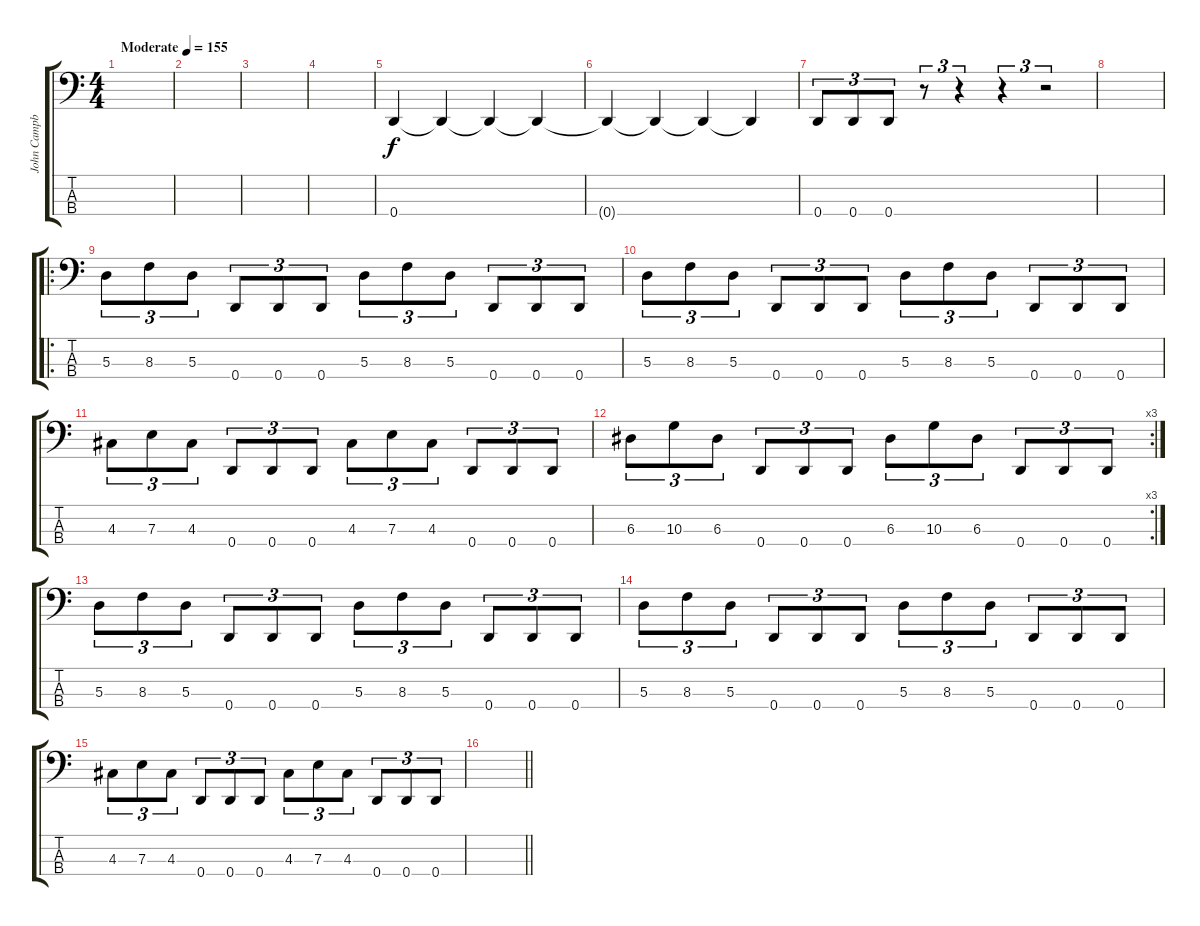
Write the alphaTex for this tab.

\track ("John Campbell" "John Campb") {instrument electricbasspick}
\staff {score tabs}
\tuning (G2 D2 A1 D1) {hide}
\ts (4 4)
\tempo (155 "Moderate")
\clef f4
\ks c
|
|
|
|
0.4.4 0.4{t}.4 0.4{t}.4 0.4{t}.4 |
0.4{t}.4 0.4{t}.4 0.4{t}.4 0.4{t}.4 |
0.4.8{tu (3 2)} 0.4.8{tu (3 2)} 0.4.8{tu (3 2)} r.8{tu (3 2)} r.4{tu (3 2)} r.4{tu (3 2)} r.2{tu (3 2)} |
|
\ro
5.3.8{tu (3 2)} 8.3.8{tu (3 2)} 5.3.8{tu (3 2)} 0.4.8{tu (3 2)} 0.4.8{tu (3 2)} 0.4.8{tu (3 2)} 5.3.8{tu (3 2)} 8.3.8{tu (3 2)} 5.3.8{tu (3 2)} 0.4.8{tu (3 2)} 0.4.8{tu (3 2)} 0.4.8{tu (3 2)} |
5.3.8{tu (3 2)} 8.3.8{tu (3 2)} 5.3.8{tu (3 2)} 0.4.8{tu (3 2)} 0.4.8{tu (3 2)} 0.4.8{tu (3 2)} 5.3.8{tu (3 2)} 8.3.8{tu (3 2)} 5.3.8{tu (3 2)} 0.4.8{tu (3 2)} 0.4.8{tu (3 2)} 0.4.8{tu (3 2)} |
4.3.8{tu (3 2)} 7.3.8{tu (3 2)} 4.3.8{tu (3 2)} 0.4.8{tu (3 2)} 0.4.8{tu (3 2)} 0.4.8{tu (3 2)} 4.3.8{tu (3 2)} 7.3.8{tu (3 2)} 4.3.8{tu (3 2)} 0.4.8{tu (3 2)} 0.4.8{tu (3 2)} 0.4.8{tu (3 2)} |
\rc 3
6.3.8{tu (3 2)} 10.3.8{tu (3 2)} 6.3.8{tu (3 2)} 0.4.8{tu (3 2)} 0.4.8{tu (3 2)} 0.4.8{tu (3 2)} 6.3.8{tu (3 2)} 10.3.8{tu (3 2)} 6.3.8{tu (3 2)} 0.4.8{tu (3 2)} 0.4.8{tu (3 2)} 0.4.8{tu (3 2)} |
5.3.8{tu (3 2)} 8.3.8{tu (3 2)} 5.3.8{tu (3 2)} 0.4.8{tu (3 2)} 0.4.8{tu (3 2)} 0.4.8{tu (3 2)} 5.3.8{tu (3 2)} 8.3.8{tu (3 2)} 5.3.8{tu (3 2)} 0.4.8{tu (3 2)} 0.4.8{tu (3 2)} 0.4.8{tu (3 2)} |
5.3.8{tu (3 2)} 8.3.8{tu (3 2)} 5.3.8{tu (3 2)} 0.4.8{tu (3 2)} 0.4.8{tu (3 2)} 0.4.8{tu (3 2)} 5.3.8{tu (3 2)} 8.3.8{tu (3 2)} 5.3.8{tu (3 2)} 0.4.8{tu (3 2)} 0.4.8{tu (3 2)} 0.4.8{tu (3 2)} |
4.3.8{tu (3 2)} 7.3.8{tu (3 2)} 4.3.8{tu (3 2)} 0.4.8{tu (3 2)} 0.4.8{tu (3 2)} 0.4.8{tu (3 2)} 4.3.8{tu (3 2)} 7.3.8{tu (3 2)} 4.3.8{tu (3 2)} 0.4.8{tu (3 2)} 0.4.8{tu (3 2)} 0.4.8{tu (3 2)} |
\barLineRight lightlight
